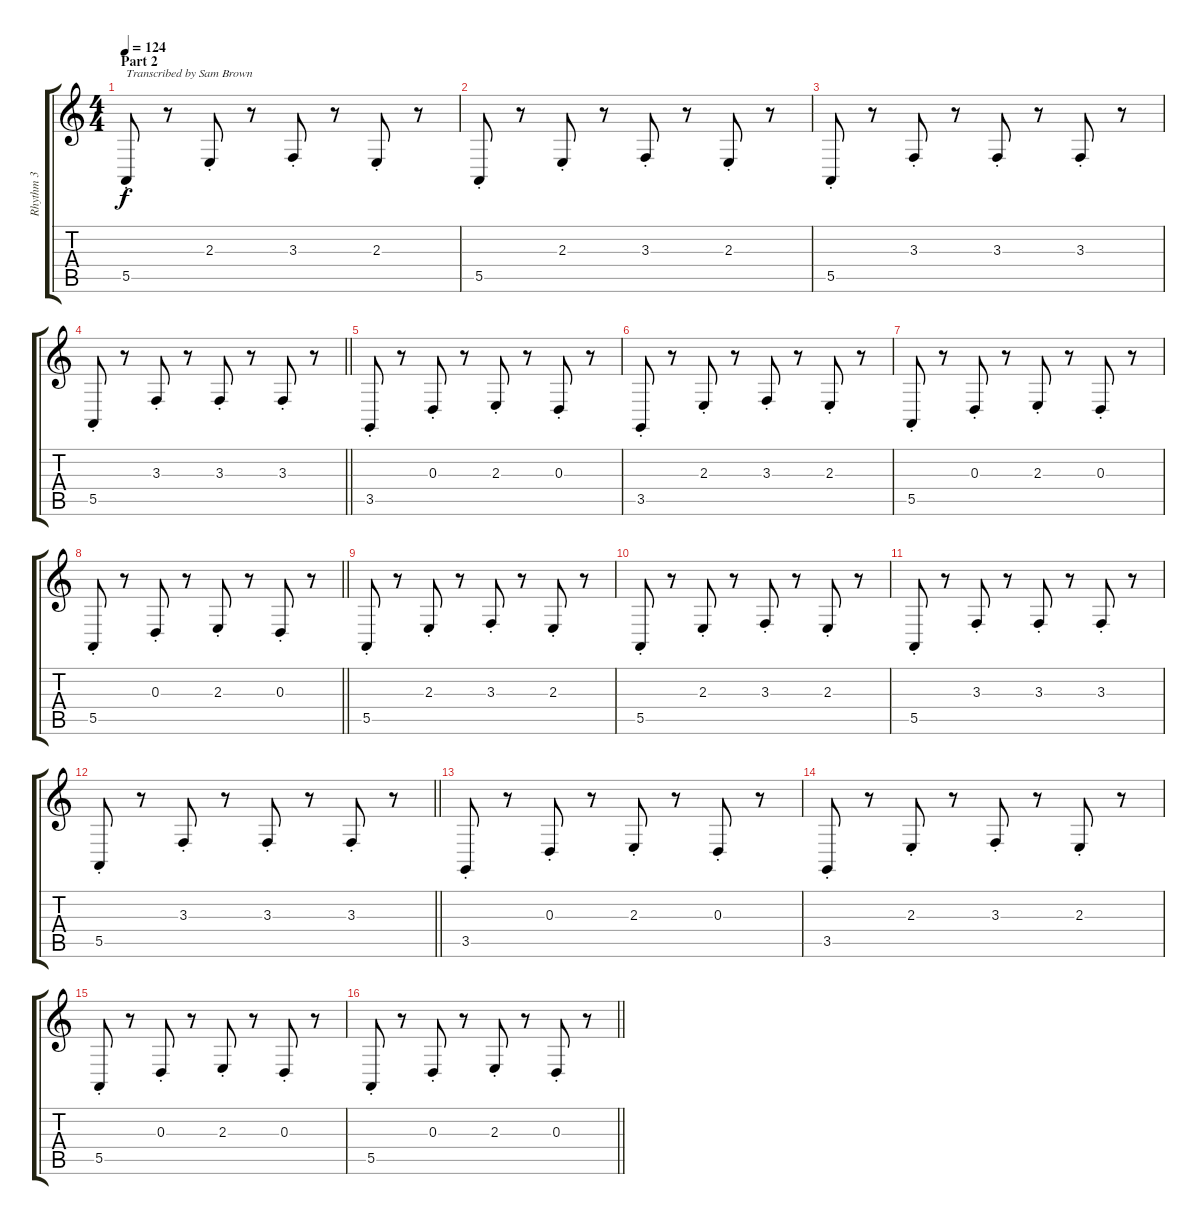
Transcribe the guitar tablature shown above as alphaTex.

\track ("Rhythm 3" "Rhythm 3") {instrument synthstrings1}
\staff {score tabs}
\tuning (B3 Gb3 D3 A2 E2 B1) {hide}
\ts (4 4)
\section ("" "Part 2")
\tempo 124
\clef g2
\ks c
5.5{st}.8{txt "Transcribed by Sam Brown" dy f} r.8 2.3{st}.8 r.8 3.3{st}.8 r.8 2.3{st}.8 r.8 |
5.5{st}.8 r.8 2.3{st}.8 r.8 3.3{st}.8 r.8 2.3{st}.8 r.8 |
5.5{st}.8 r.8 3.3{st}.8 r.8 3.3{st}.8 r.8 3.3{st}.8 r.8 |
\barLineRight lightlight
5.5{st}.8 r.8 3.3{st}.8 r.8 3.3{st}.8 r.8 3.3{st}.8 r.8 |
\section ("" "")
3.5{st}.8 r.8 0.3{st}.8 r.8 2.3{st}.8 r.8 0.3{st}.8 r.8 |
3.5{st}.8 r.8 2.3{st}.8 r.8 3.3{st}.8 r.8 2.3{st}.8 r.8 |
5.5{st}.8 r.8 0.3{st}.8 r.8 2.3{st}.8 r.8 0.3{st}.8 r.8 |
\barLineRight lightlight
5.5{st}.8 r.8 0.3{st}.8 r.8 2.3{st}.8 r.8 0.3{st}.8 r.8 |
\section ("" "")
5.5{st}.8 r.8 2.3{st}.8 r.8 3.3{st}.8 r.8 2.3{st}.8 r.8 |
5.5{st}.8 r.8 2.3{st}.8 r.8 3.3{st}.8 r.8 2.3{st}.8 r.8 |
5.5{st}.8 r.8 3.3{st}.8 r.8 3.3{st}.8 r.8 3.3{st}.8 r.8 |
\barLineRight lightlight
5.5{st}.8 r.8 3.3{st}.8 r.8 3.3{st}.8 r.8 3.3{st}.8 r.8 |
\section ("" "")
3.5{st}.8 r.8 0.3{st}.8 r.8 2.3{st}.8 r.8 0.3{st}.8 r.8 |
3.5{st}.8 r.8 2.3{st}.8 r.8 3.3{st}.8 r.8 2.3{st}.8 r.8 |
5.5{st}.8 r.8 0.3{st}.8 r.8 2.3{st}.8 r.8 0.3{st}.8 r.8 |
\barLineRight lightlight
5.5{st}.8 r.8 0.3{st}.8 r.8 2.3{st}.8 r.8 0.3{st}.8 r.8
